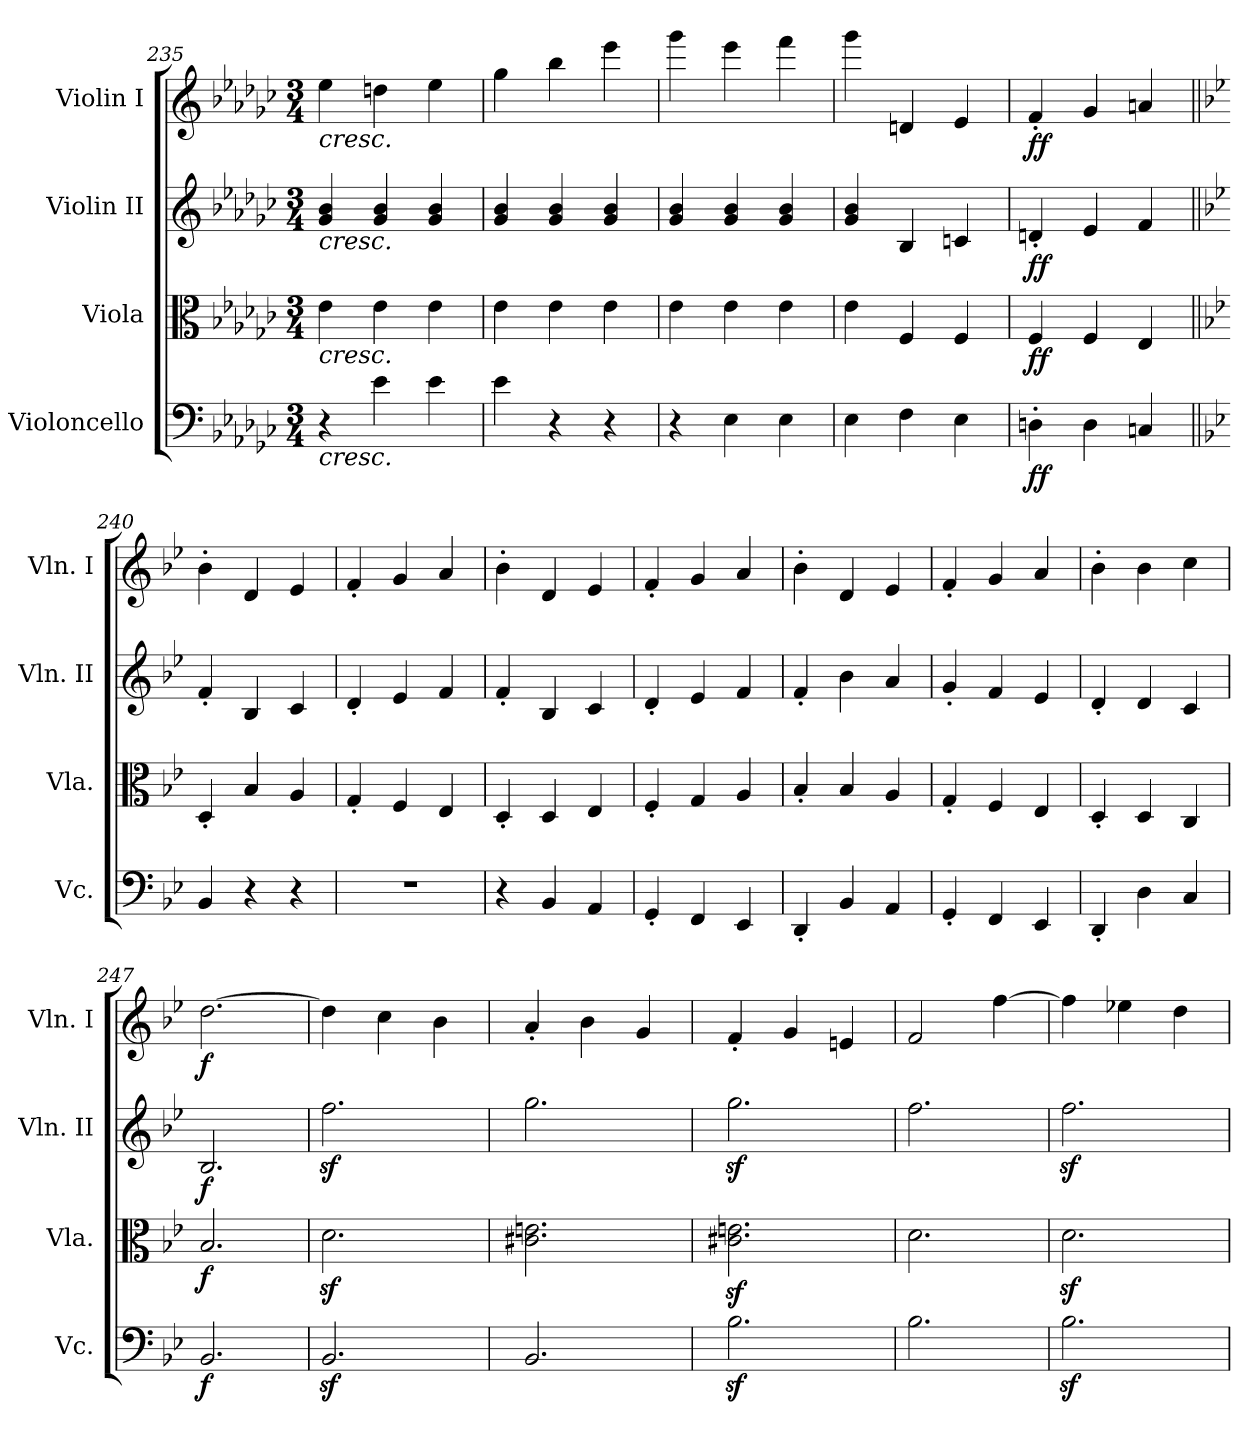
**kern	**dynam	**kern	**dynam	**kern	**dynam	**kern	**dynam
*part4	*part4	*part3	*part3	*part2	*part2	*part1	*part1
*staff4	*staff4	*staff3	*staff3	*staff2	*staff2	*staff1	*staff1
*I"Violoncello	*	*I"Viola	*	*I"Violin II	*	*I"Violin I	*
*I'Vc.	*	*I'Vla.	*	*I'Vln. II	*	*I'Vln. I	*
*clefF4	*	*clefC3	*	*clefG2	*	*clefG2	*
*k[b-e-a-d-g-c-]	*	*k[b-e-a-d-g-c-]	*	*k[b-e-a-d-g-c-]	*	*k[b-e-a-d-g-c-]	*
*e-:	*	*e-:	*	*e-:	*	*e-:	*
*M3/4	*	*M3/4	*	*M3/4	*	*M3/4	*
=235	=235	=235	=235	=235	=235	=235	=235
!	!	!	!	!	!	!LO:TX:b:i:t=cresc.	!
!	!	!	!	!LO:TX:b:i:t=cresc.	!	!	!
!	!	!LO:TX:b:i:t=cresc.	!	!	!	!	!
!LO:TX:b:i:t=cresc.	!	!	!	!	!	!	!
4r	.	4e-\	.	4g-/ 4b-/	.	4ee-\	.
4e-\	.	4e-\	.	4g-/ 4b-/	.	4ddn\	.
4e-\	.	4e-\	.	4g-/ 4b-/	.	4ee-\	.
=236	=236	=236	=236	=236	=236	=236	=236
4e-\	.	4e-\	.	4g-/ 4b-/	.	4gg-\	.
4r	.	4e-\	.	4g-/ 4b-/	.	4bb-\	.
4r	.	4e-\	.	4g-/ 4b-/	.	4eee-\	.
=237	=237	=237	=237	=237	=237	=237	=237
4r	.	4e-\	.	4g-/ 4b-/	.	4ggg-\	.
4E-\	.	4e-\	.	4g-/ 4b-/	.	4eee-\	.
4E-\	.	4e-\	.	4g-/ 4b-/	.	4fff\	.
=238	=238	=238	=238	=238	=238	=238	=238
4E-\	.	4e-\	.	4g-/ 4b-/	.	4ggg-\	.
4F\	.	4F/	.	4B-/	.	4dn/	.
4E-\	.	4F/	.	4cn/	.	4e-/	.
=239	=239	=239	=239	=239	=239	=239	=239
!	!LO:DY:b	!	!LO:DY:b	!	!LO:DY:b	!	!LO:DY:b
4Dn'\	ff	4F/	ff	4dn'/	ff	4f'/	ff
4D\	.	4F/	.	4e-/	.	4g-/	.
4Cn/	.	4E-/	.	4f/	.	4an/	.
=240||	=240||	=240||	=240||	=240||	=240||	=240||	=240||
*k[b-e-]	*	*k[b-e-]	*	*k[b-e-]	*	*k[b-e-]	*
*B-:	*	*B-:	*	*B-:	*	*B-:	*
4BB-/	.	4D'/	.	4f'/	.	4b-'\	.
4r	.	4B-/	.	4B-/	.	4d/	.
4r	.	4A/	.	4c/	.	4e-/	.
=241	=241	=241	=241	=241	=241	=241	=241
2.r	.	4G'/	.	4d'/	.	4f'/	.
.	.	4F/	.	4e-/	.	4g/	.
.	.	4E-/	.	4f/	.	4a/	.
=242	=242	=242	=242	=242	=242	=242	=242
4r	.	4D'/	.	4f'/	.	4b-'\	.
4BB-/	.	4D/	.	4B-/	.	4d/	.
4AA/	.	4E-/	.	4c/	.	4e-/	.
=243	=243	=243	=243	=243	=243	=243	=243
4GG'/	.	4F'/	.	4d'/	.	4f'/	.
4FF/	.	4G/	.	4e-/	.	4g/	.
4EE-/	.	4A/	.	4f/	.	4a/	.
=244	=244	=244	=244	=244	=244	=244	=244
4DD'/	.	4B-'/	.	4f'/	.	4b-'\	.
4BB-/	.	4B-/	.	4b-\	.	4d/	.
4AA/	.	4A/	.	4a/	.	4e-/	.
=245	=245	=245	=245	=245	=245	=245	=245
4GG'/	.	4G'/	.	4g'/	.	4f'/	.
4FF/	.	4F/	.	4f/	.	4g/	.
4EE-/	.	4E-/	.	4e-/	.	4a/	.
=246	=246	=246	=246	=246	=246	=246	=246
4DD'/	.	4D'/	.	4d'/	.	4b-'\	.
4D\	.	4D/	.	4d/	.	4b-\	.
4C/	.	4C/	.	4c/	.	4cc\	.
=247	=247	=247	=247	=247	=247	=247	=247
!	!LO:DY:b	!	!LO:DY:b	!	!LO:DY:b	!	!LO:DY:b
2.BB-/	f	2.B-/	f	2.B-/	f	[2.dd\	f
=248	=248	=248	=248	=248	=248	=248	=248
2.BB-z</	.	2.dz<\	.	2.ffz<\	.	4dd\]	.
.	.	.	.	.	.	4cc\	.
.	.	.	.	.	.	4b-\	.
=249	=249	=249	=249	=249	=249	=249	=249
2.BB-/	.	2.c#X\ 2.en\	.	2.gg\	.	4a'/	.
.	.	.	.	.	.	4b-\	.
.	.	.	.	.	.	4g/	.
=250	=250	=250	=250	=250	=250	=250	=250
2.B-z<\	.	2.c#X\z< 2.en\z<	.	2.ggz<\	.	4f'/	.
.	.	.	.	.	.	4g/	.
.	.	.	.	.	.	4en/	.
=251	=251	=251	=251	=251	=251	=251	=251
2.B-\	.	2.d\	.	2.ff\	.	2f/	.
.	.	.	.	.	.	[4ff\	.
=252	=252	=252	=252	=252	=252	=252	=252
2.B-z<\	.	2.dz<\	.	2.ffz<\	.	4ff\]	.
.	.	.	.	.	.	4ee-X\	.
.	.	.	.	.	.	4dd\	.
=	=	=	=	=	=	=	=
*-	*-	*-	*-	*-	*-	*-	*-
